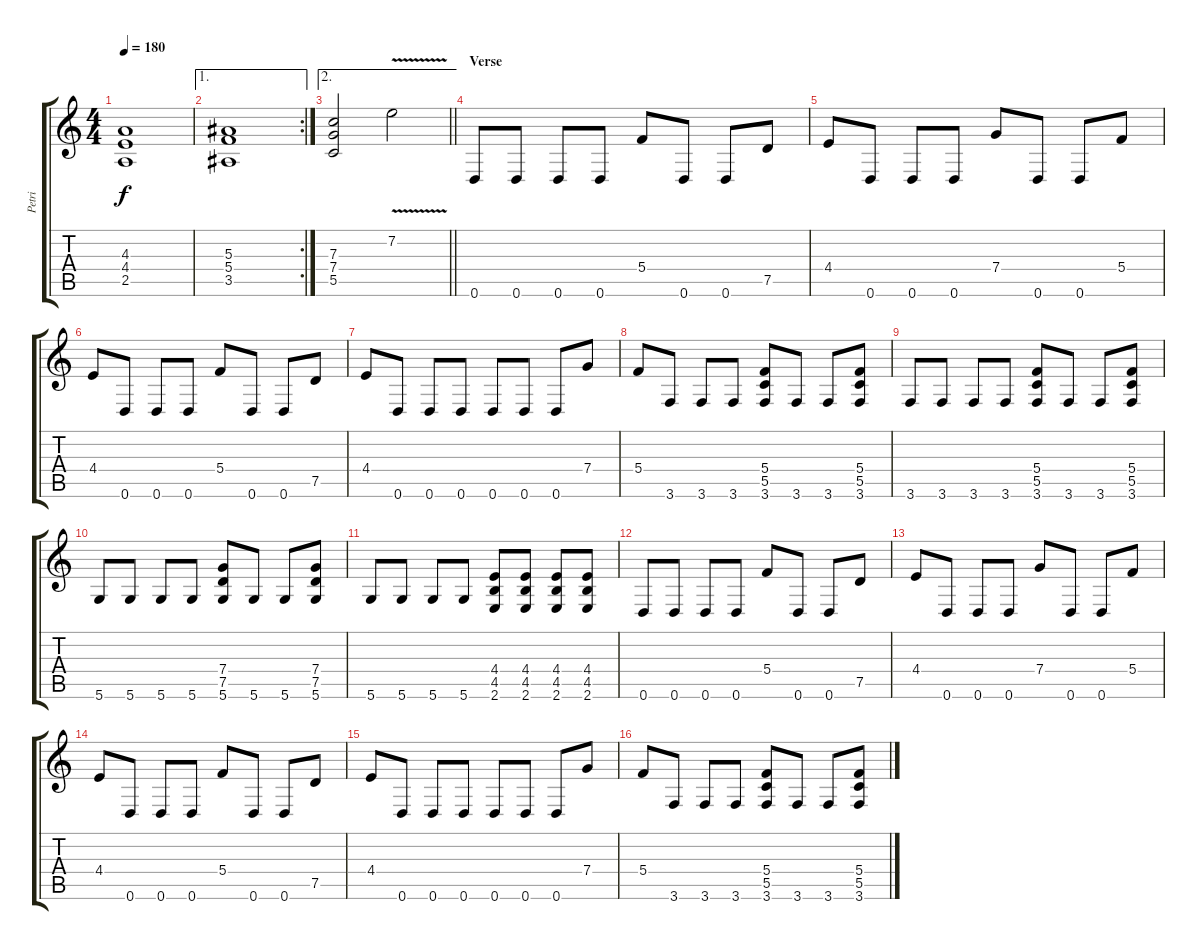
\track ("Petri" "Petri") {instrument distortionguitar}
\staff {score tabs}
\tuning (D4 A3 F3 C3 G2 D2) {hide}
\ts (4 4)
\tempo 180
\clef g2
\ks c
(4.3 4.4 2.5).1{dy f} |
\ae 1
\rc 2
(5.3 5.4 3.5).1 |
\ae 2
\barLineRight lightlight
(7.3 7.4 5.5).2 7.2{v}.2{instrument guitarharmonics} |
\section ("" "Verse")
0.6.8{instrument distortionguitar} 0.6.8 0.6.8 0.6.8 5.4.8 0.6.8 0.6.8 7.5.8 |
4.4.8 0.6.8 0.6.8 0.6.8 7.4.8 0.6.8 0.6.8 5.4.8 |
4.4.8 0.6.8 0.6.8 0.6.8 5.4.8 0.6.8 0.6.8 7.5.8 |
4.4.8 0.6.8 0.6.8 0.6.8 0.6.8 0.6.8 0.6.8 7.4.8 |
5.4.8 3.6.8 3.6.8 3.6.8 (5.4 5.5 3.6).8 3.6.8 3.6.8 (5.4 5.5 3.6).8 |
3.6.8 3.6.8 3.6.8 3.6.8 (5.4 5.5 3.6).8 3.6.8 3.6.8 (5.4 5.5 3.6).8 |
5.6.8 5.6.8 5.6.8 5.6.8 (7.4 7.5 5.6).8 5.6.8 5.6.8 (7.4 7.5 5.6).8 |
5.6.8 5.6.8 5.6.8 5.6.8 (4.4 4.5 2.6).8 (4.4 4.5 2.6).8 (4.4 4.5 2.6).8 (4.4 4.5 2.6).8 |
0.6.8 0.6.8 0.6.8 0.6.8 5.4.8 0.6.8 0.6.8 7.5.8 |
4.4.8 0.6.8 0.6.8 0.6.8 7.4.8 0.6.8 0.6.8 5.4.8 |
4.4.8 0.6.8 0.6.8 0.6.8 5.4.8 0.6.8 0.6.8 7.5.8 |
4.4.8 0.6.8 0.6.8 0.6.8 0.6.8 0.6.8 0.6.8 7.4.8 |
5.4.8 3.6.8 3.6.8 3.6.8 (5.4 5.5 3.6).8 3.6.8 3.6.8 (5.4 5.5 3.6).8
